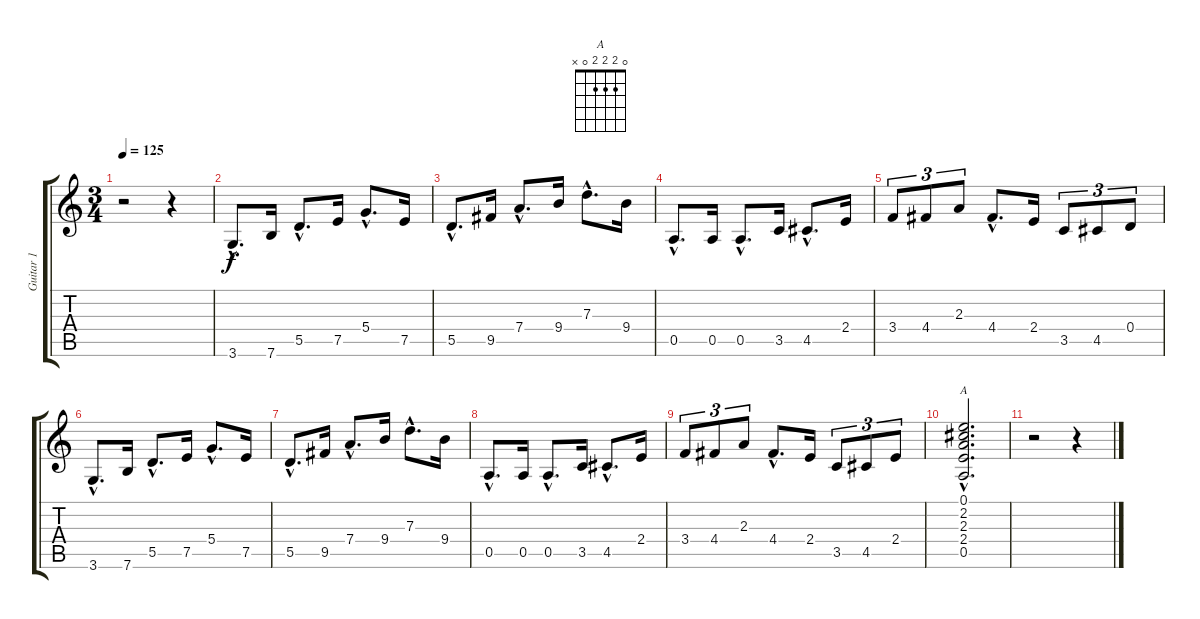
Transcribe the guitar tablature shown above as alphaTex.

\track ("Guitar 1" "Guitar 1") {instrument overdrivenguitar}
\staff {score tabs}
\tuning (E4 B3 G3 D3 A2 E2) {hide}
\chord ("A" 0 2 2 2 0 x)
\ts (3 4)
\tempo 125
\clef g2
\ks c
r.2{dy f} r.4 |
3.6{hac}.8{d} 7.6.16 5.5{hac}.8{d} 7.5.16 5.4{hac}.8{d} 7.5.16 |
5.5{hac}.8{d} 9.5.16 7.4{hac}.8{d} 9.4.16 7.3{hac}.8{d} 9.4.16 |
0.5{hac}.8{d} 0.5.16 0.5{hac}.8{d} 3.5.16 4.5{hac}.8{d} 2.4.16 |
3.4.8{tu (3 2)} 4.4.8{tu (3 2)} 2.3.8{tu (3 2)} 4.4{hac}.8{d} 2.4.16 3.5.8{tu (3 2)} 4.5.8{tu (3 2)} 0.4.8{tu (3 2)} |
3.6{hac}.8{d} 7.6.16 5.5{hac}.8{d} 7.5.16 5.4{hac}.8{d} 7.5.16 |
5.5{hac}.8{d} 9.5.16 7.4{hac}.8{d} 9.4.16 7.3{hac}.8{d} 9.4.16 |
0.5{hac}.8{d} 0.5.16 0.5{hac}.8{d} 3.5.16 4.5{hac}.8{d} 2.4.16 |
3.4.8{tu (3 2)} 4.4.8{tu (3 2)} 2.3.8{tu (3 2)} 4.4{hac}.8{d} 2.4.16 3.5.8{tu (3 2)} 4.5.8{tu (3 2)} 2.4.8{tu (3 2)} |
(0.1{hac} 2.2{hac} 2.3{hac} 2.4{hac} 0.5{hac}).2{d ch "A"} |
r.2 r.4
